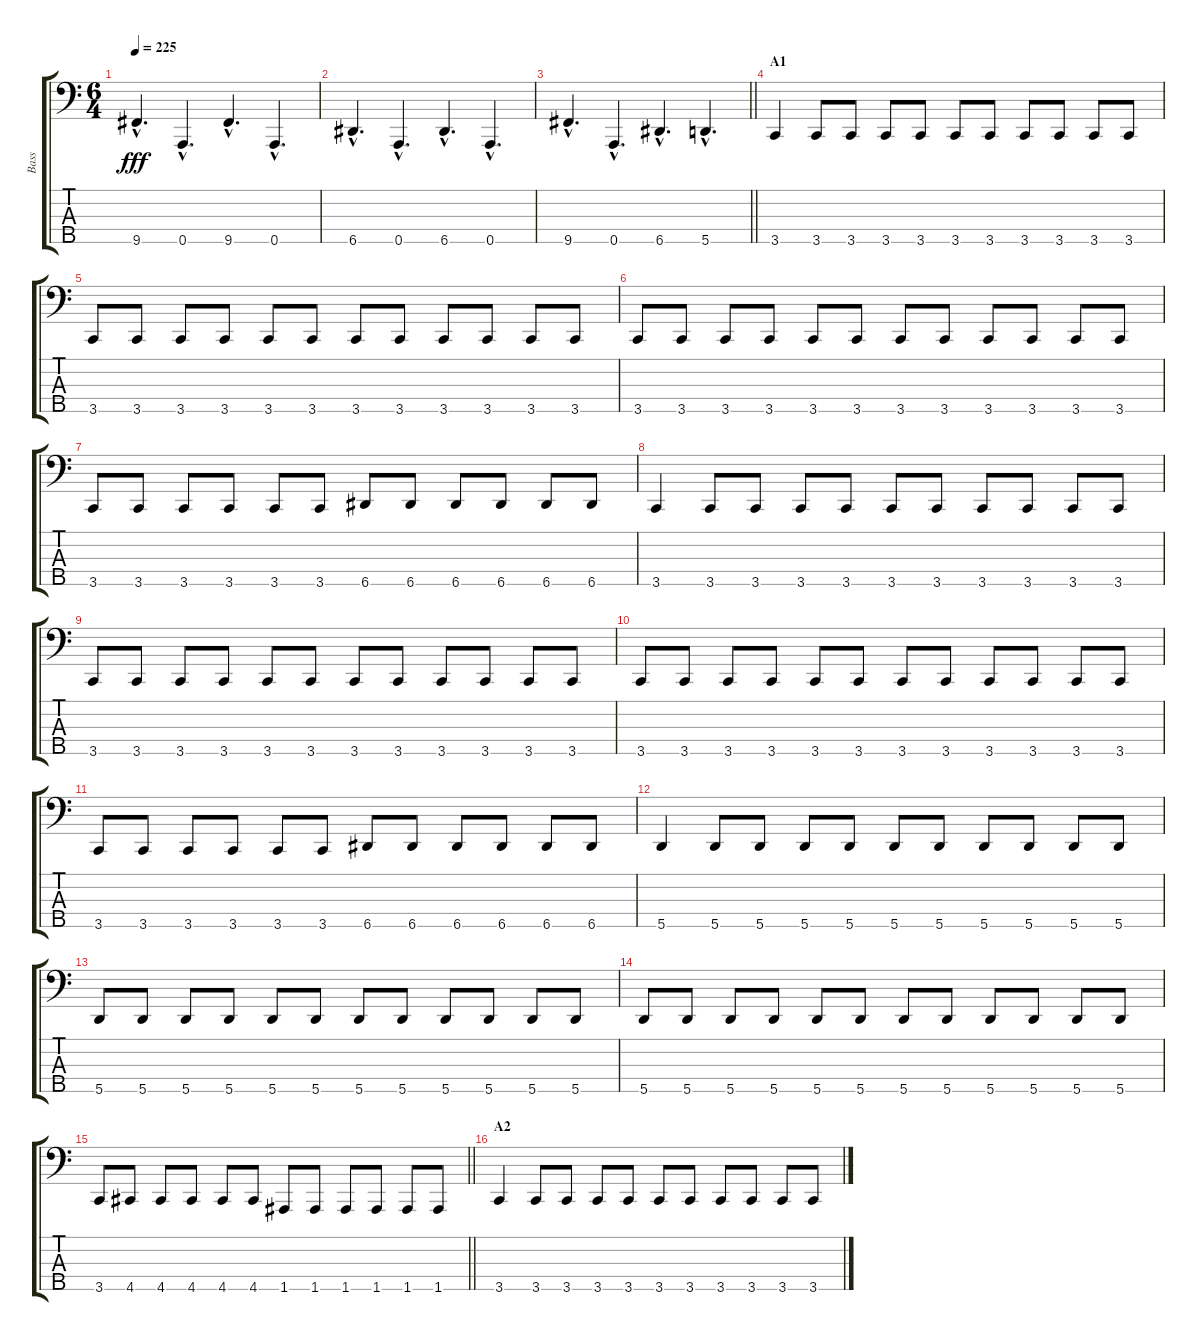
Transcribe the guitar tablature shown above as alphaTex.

\track ("Bass" "Bass") {instrument slapbass2}
\staff {score tabs}
\tuning (F2 C2 G1 D1 A0) {hide}
\ts (6 4)
\tempo 225
\clef f4
\ks c
9.5{hac}.4{d dy fff} 0.5{hac}.4{d} 9.5{hac}.4{d} 0.5{hac}.4{d} |
6.5{hac}.4{d} 0.5{hac}.4{d} 6.5{hac}.4{d} 0.5{hac}.4{d} |
\barLineRight lightlight
9.5{hac}.4{d} 0.5{hac}.4{d} 6.5{hac}.4{d} 5.5{hac}.4{d} |
\section ("" "A1")
3.5.4 3.5.8 3.5.8 3.5.8 3.5.8 3.5.8 3.5.8 3.5.8 3.5.8 3.5.8 3.5.8 |
3.5.8 3.5.8 3.5.8 3.5.8 3.5.8 3.5.8 3.5.8 3.5.8 3.5.8 3.5.8 3.5.8 3.5.8 |
3.5.8 3.5.8 3.5.8 3.5.8 3.5.8 3.5.8 3.5.8 3.5.8 3.5.8 3.5.8 3.5.8 3.5.8 |
3.5.8 3.5.8 3.5.8 3.5.8 3.5.8 3.5.8 6.5.8 6.5.8 6.5.8 6.5.8 6.5.8 6.5.8 |
3.5.4 3.5.8 3.5.8 3.5.8 3.5.8 3.5.8 3.5.8 3.5.8 3.5.8 3.5.8 3.5.8 |
3.5.8 3.5.8 3.5.8 3.5.8 3.5.8 3.5.8 3.5.8 3.5.8 3.5.8 3.5.8 3.5.8 3.5.8 |
3.5.8 3.5.8 3.5.8 3.5.8 3.5.8 3.5.8 3.5.8 3.5.8 3.5.8 3.5.8 3.5.8 3.5.8 |
3.5.8 3.5.8 3.5.8 3.5.8 3.5.8 3.5.8 6.5.8 6.5.8 6.5.8 6.5.8 6.5.8 6.5.8 |
5.5.4 5.5.8 5.5.8 5.5.8 5.5.8 5.5.8 5.5.8 5.5.8 5.5.8 5.5.8 5.5.8 |
5.5.8 5.5.8 5.5.8 5.5.8 5.5.8 5.5.8 5.5.8 5.5.8 5.5.8 5.5.8 5.5.8 5.5.8 |
5.5.8 5.5.8 5.5.8 5.5.8 5.5.8 5.5.8 5.5.8 5.5.8 5.5.8 5.5.8 5.5.8 5.5.8 |
\barLineRight lightlight
3.5.8 4.5.8 4.5.8 4.5.8 4.5.8 4.5.8 1.5.8 1.5.8 1.5.8 1.5.8 1.5.8 1.5.8 |
\section ("" "A2")
3.5.4 3.5.8 3.5.8 3.5.8 3.5.8 3.5.8 3.5.8 3.5.8 3.5.8 3.5.8 3.5.8
